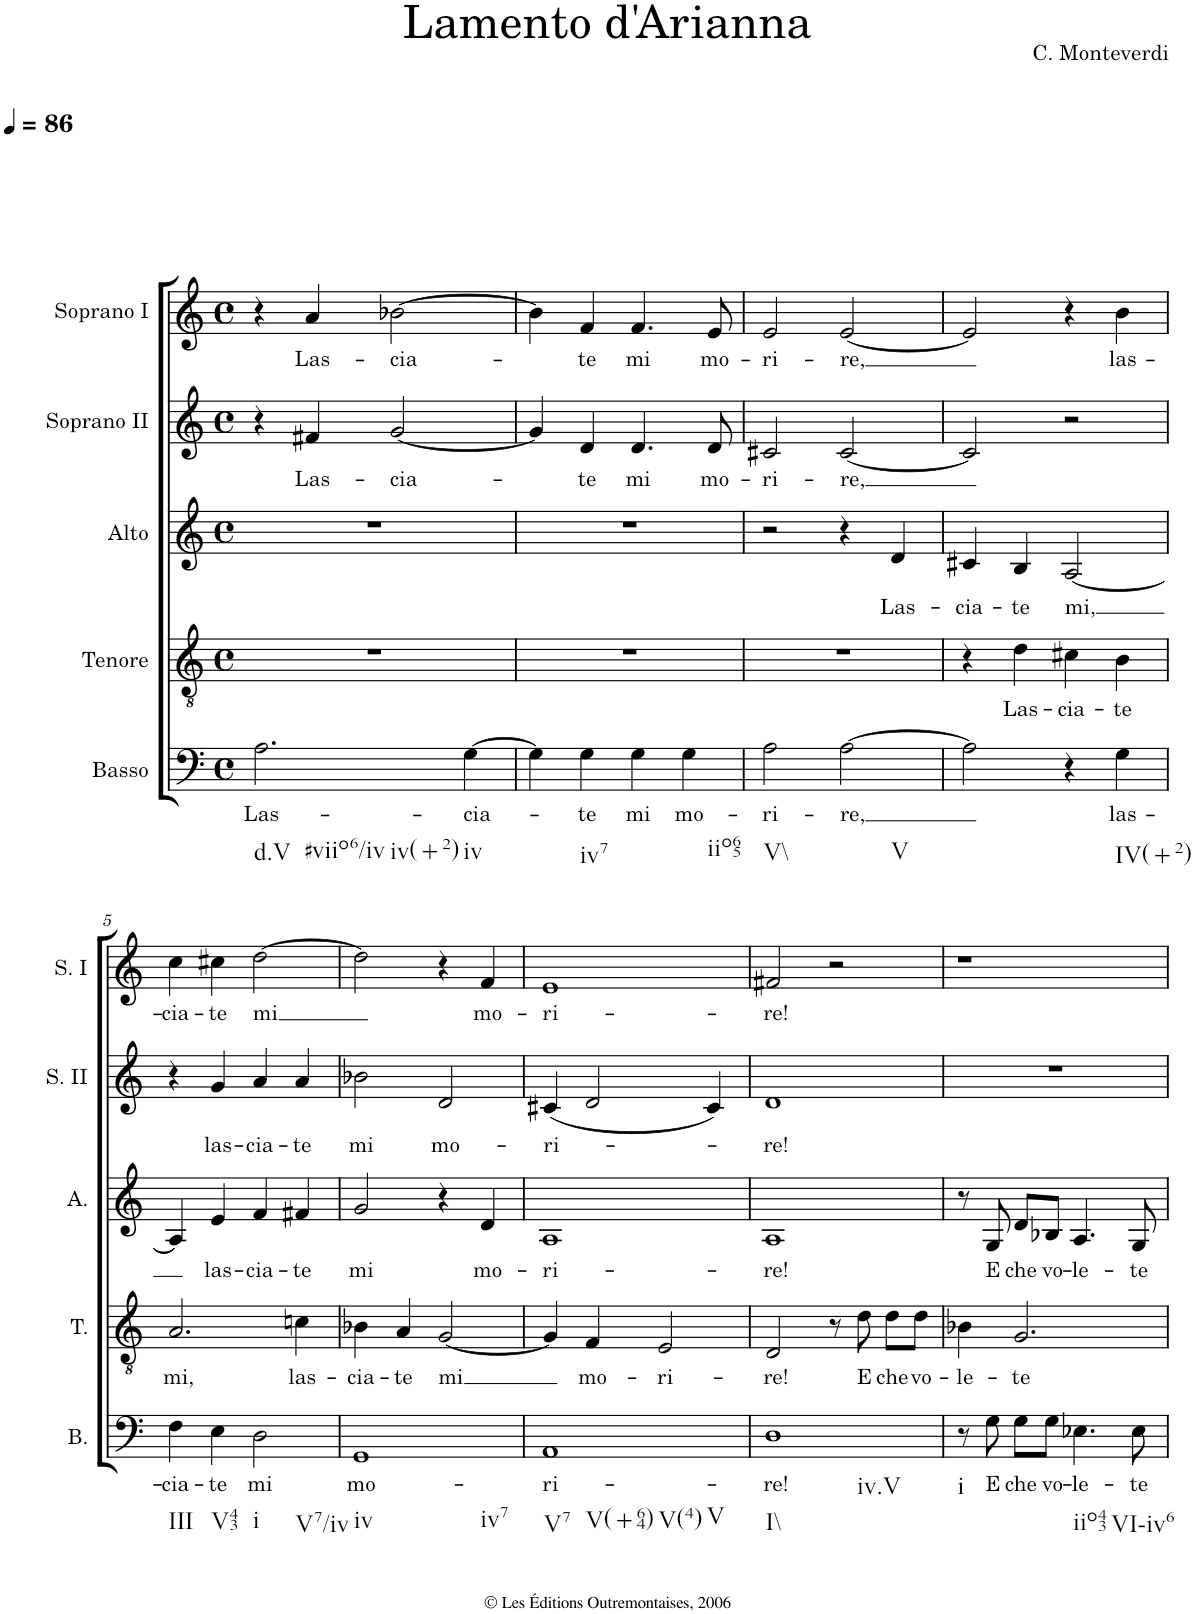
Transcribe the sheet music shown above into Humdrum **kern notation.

**kern	**text	**kern	**text	**kern	**text	**kern	**text	**kern	**text
*part5	*part5	*part4	*part4	*part3	*part3	*part2	*part2	*part1	*part1
*staff5	*staff5	*staff4	*staff4	*staff3	*staff3	*staff2	*staff2	*staff1	*staff1
*I"Basso	*	*I"Tenore	*	*I"Alto	*	*I"Soprano II	*	*I"Soprano I	*
*I'B.	*	*I'T.	*	*I'A.	*	*I'S. II	*	*I'S. I	*
*clefF4	*	*clefGv2	*	*clefG2	*	*clefG2	*	*clefG2	*
*k[]	*	*k[]	*	*k[]	*	*k[]	*	*k[]	*
*M4/4	*	*M4/4	*	*M4/4	*	*M4/4	*	*M4/4	*
*met(c)	*	*met(c)	*	*met(c)	*	*met(c)	*	*met(c)	*
*MM86	*	*MM86	*	*MM86	*	*MM86	*	*MM86	*
=1	=1	=1	=1	=1	=1	=1	=1	=1	=1
!LO:TX:b:t=d.V	!	!	!	!	!	!	!	!	!
!LO:TX:b:t=#viio6/iv	!	!	!	!	!	!	!	!	!
!LO:TX:b:t=iv(+2)	!	!	!	!	!	!	!	!	!
!	!LO:LY:b	!	!	!	!	!	!	!	!
2.A\	Las-	1r	.	1r	.	4r	.	4r	.
!	!	!	!	!	!	!	!LO:LY:b	!	!LO:LY:b
.	.	.	.	.	.	4f#X/	Las-	4a/	Las-
!	!	!	!	!	!	!	!LO:LY:b	!	!LO:LY:b
.	.	.	.	.	.	[2g/	-cia-	[2b-X\	-cia-
!LO:TX:b:t=iv	!	!	!	!	!	!	!	!	!
!	!LO:LY:b	!	!	!	!	!	!	!	!
[4G\	-cia-	.	.	.	.	.	.	.	.
=2	=2	=2	=2	=2	=2	=2	=2	=2	=2
4G\]	.	1r	.	1r	.	4g/]	.	4b-\]	.
!LO:TX:b:t=iv7	!	!	!	!	!	!	!	!	!
!	!LO:LY:b	!	!	!	!	!	!LO:LY:b	!	!LO:LY:b
4G\	-te	.	.	.	.	4d/	-te	4f/	-te
!	!LO:LY:b	!	!	!	!	!	!LO:LY:b	!	!LO:LY:b
4G\	mi	.	.	.	.	4.d/	mi	4.f/	mi
!LO:TX:b:t=iio65	!	!	!	!	!	!	!	!	!
!	!LO:LY:b	!	!	!	!	!	!	!	!
4G\	mo-	.	.	.	.	.	.	.	.
!	!	!	!	!	!	!	!LO:LY:b	!	!LO:LY:b
.	.	.	.	.	.	8d/	mo-	8e/	mo-
=3	=3	=3	=3	=3	=3	=3	=3	=3	=3
!LO:TX:b:t=V\\	!	!	!	!	!	!	!	!	!
!	!LO:LY:b	!	!	!	!	!	!LO:LY:b	!	!LO:LY:b
2A\	-ri-	1r	.	2r	.	2c#X/	-ri-	2e/	-ri-
!LO:TX:b:t=V	!	!	!	!	!	!	!	!	!
!	!LO:LY:b	!	!	!	!	!	!LO:LY:b	!	!LO:LY:b
[2A\	-re,	.	.	4r	.	[2c#/	-re,	[2e/	-re,
!	!	!	!	!	!LO:LY:b	!	!	!	!
.	.	.	.	4d/	Las-	.	.	.	.
=4	=4	=4	=4	=4	=4	=4	=4	=4	=4
!	!	!	!	!	!LO:LY:b	!	!	!	!
2A\]	.	4r	.	4c#X/	-cia-	2c#/]	.	2e/]	.
!	!	!	!LO:LY:b	!	!LO:LY:b	!	!	!	!
.	.	4d\	Las-	4B/	-te	.	.	.	.
!	!	!	!LO:LY:b	!	!LO:LY:b	!	!	!	!
4r	.	4c#X\	-cia-	[2A/	mi,	2r	.	4r	.
!LO:TX:b:t=IV(+2)	!	!	!	!	!	!	!	!	!
!	!LO:LY:b	!	!LO:LY:b	!	!	!	!	!	!LO:LY:b
4G\	las-	4B\	-te	.	.	.	.	4b\	las-
!!LO:LB:g=z
=5	=5	=5	=5	=5	=5	=5	=5	=5	=5
!LO:TX:b:t=III	!	!	!	!	!	!	!	!	!
!	!LO:LY:b	!	!LO:LY:b	!	!	!	!	!	!LO:LY:b
4F\	-cia-	2.A/	mi,	4A/]	.	4r	.	4cc\	-cia-
!LO:TX:b:t=V43	!	!	!	!	!	!	!	!	!
!	!LO:LY:b	!	!	!	!LO:LY:b	!	!LO:LY:b	!	!LO:LY:b
4E\	-te	.	.	4e/	las-	4g/	las-	4cc#X\	-te
!LO:TX:b:t=i	!	!	!	!	!	!	!	!	!
!LO:TX:b:t=V7/iv	!	!	!	!	!	!	!	!	!
!	!LO:LY:b	!	!	!	!LO:LY:b	!	!LO:LY:b	!	!LO:LY:b
2D\	mi	.	.	4f/	-cia-	4a/	-cia-	[2dd\	mi
!	!	!	!LO:LY:b	!	!LO:LY:b	!	!LO:LY:b	!	!
.	.	4cn\	las-	4f#X/	-te	4a/	-te	.	.
=6	=6	=6	=6	=6	=6	=6	=6	=6	=6
!LO:TX:b:t=iv	!	!	!	!	!	!	!	!	!
!LO:TX:b:t=iv7	!	!	!	!	!	!	!	!	!
!	!LO:LY:b	!	!LO:LY:b	!	!LO:LY:b	!	!LO:LY:b	!	!
1GG	mo-	4B-X\	-cia-	2g/	mi	2b-X\	mi	2dd\]	.
!	!	!	!LO:LY:b	!	!	!	!	!	!
.	.	4A/	-te	.	.	.	.	.	.
!	!	!	!LO:LY:b	!	!	!	!LO:LY:b	!	!
.	.	[2G/	mi	4r	.	2d/	mo-	4r	.
!	!	!	!	!	!LO:LY:b	!	!	!	!LO:LY:b
.	.	.	.	4d/	mo-	.	.	4f/	mo-
=7	=7	=7	=7	=7	=7	=7	=7	=7	=7
!LO:TX:b:t=V7	!	!	!	!	!	!	!	!	!
!LO:TX:b:t=V(+64)	!	!	!	!	!	!	!	!	!
!LO:TX:b:t=V(4)	!	!	!	!	!	!	!	!	!
!LO:TX:b:t=V	!	!	!	!	!	!	!	!	!
!	!LO:LY:b	!	!	!	!LO:LY:b	!	!LO:LY:b	!	!LO:LY:b
1AA	-ri-	4G/]	.	1A	-ri-	(4c#X/	-ri-	1e	-ri-
!	!	!	!LO:LY:b	!	!	!	!	!	!
.	.	4F/	mo-	.	.	2d/	.	.	.
!	!	!	!LO:LY:b	!	!	!	!	!	!
.	.	2E/	-ri-	.	.	.	.	.	.
.	.	.	.	.	.	4c#/)	.	.	.
=8	=8	=8	=8	=8	=8	=8	=8	=8	=8
!LO:TX:b:t=I\\	!	!	!	!	!	!	!	!	!
!LO:TX:b:t=iv.V	!	!	!	!	!	!	!	!	!
!	!LO:LY:b	!	!LO:LY:b	!	!LO:LY:b	!	!LO:LY:b	!	!LO:LY:b
1D	-re!	2D/	-re!	1A	-re!	1d	-re!	2f#X/	-re!
.	.	8r	.	.	.	.	.	2r	.
!	!	!	!LO:LY:b	!	!	!	!	!	!
.	.	8d\	E	.	.	.	.	.	.
!	!	!	!LO:LY:b	!	!	!	!	!	!
.	.	8d\L	che	.	.	.	.	.	.
!	!	!	!LO:LY:b	!	!	!	!	!	!
.	.	8d\J	vo-	.	.	.	.	.	.
=9	=9	=9	=9	=9	=9	=9	=9	=9	=9
!LO:TX:b:t=i	!	!	!	!	!	!	!	!	!
!	!	!	!LO:LY:b	!	!	!	!	!	!
8r	.	4B-X\	-le-	8r	.	1r	.	1r	.
!	!LO:LY:b	!	!	!	!LO:LY:b	!	!	!	!
8G\	E	.	.	8G/	E	.	.	.	.
!	!LO:LY:b	!	!LO:LY:b	!	!LO:LY:b	!	!	!	!
8G\L	che	2.G/	-te	8d/L	che	.	.	.	.
!	!LO:LY:b	!	!	!	!LO:LY:b	!	!	!	!
8G\J	vo-	.	.	8B-X/J	vo-	.	.	.	.
!LO:TX:b:t=iio43	!	!	!	!	!	!	!	!	!
!	!LO:LY:b	!	!	!	!LO:LY:b	!	!	!	!
4.E-X\	-le-	.	.	4.A/	-le-	.	.	.	.
!LO:TX:b:t=VI-iv6	!	!	!	!	!	!	!	!	!
!	!LO:LY:b	!	!	!	!LO:LY:b	!	!	!	!
8E-\	-te	.	.	8G/	-te	.	.	.	.
=	=	=	=	=	=	=	=	=	=
*-	*-	*-	*-	*-	*-	*-	*-	*-	*-
